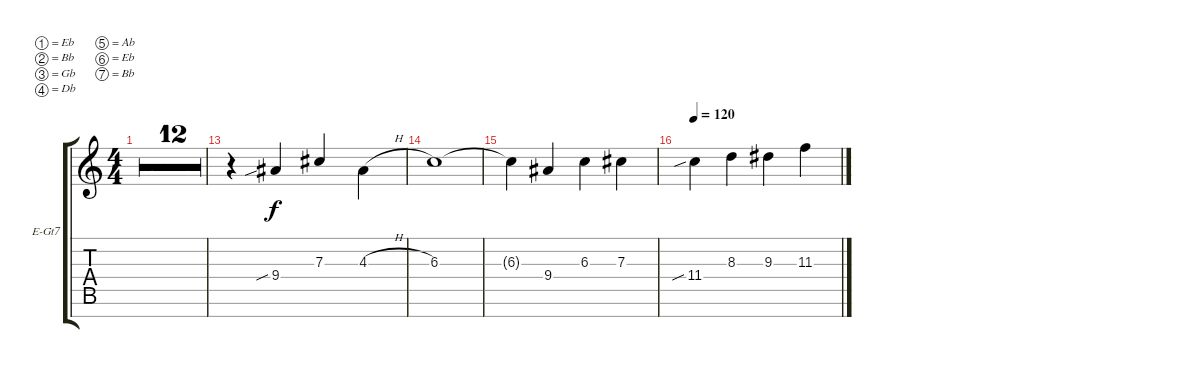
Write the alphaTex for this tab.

\defaultSystemsLayout 4
\bracketExtendMode groupsimilarinstruments
\firstSystemTrackNameOrientation horizontal
\otherSystemsTrackNameOrientation horizontal
\track ("Electric Guitar" "E-Gt7") {multiBarRest instrument overdrivenguitar}
\staff {score tabs}
\tuning (Eb4 Bb3 Gb3 Db3 Ab2 Eb2 Bb1)
\ts (4 4)
\tempo 120
\clef g2
\ks c
|
|
|
|
|
|
|
|
|
|
|
|
r.4 9.4{sib}.4 7.3.4 4.3{h}.4{beam invert} |
6.3.1 |
6.3{t}.4 9.4.4 6.3.4 7.3.4 |
\tempo 120
11.4{sib}.4 8.3.4 9.3.4 11.3.4
